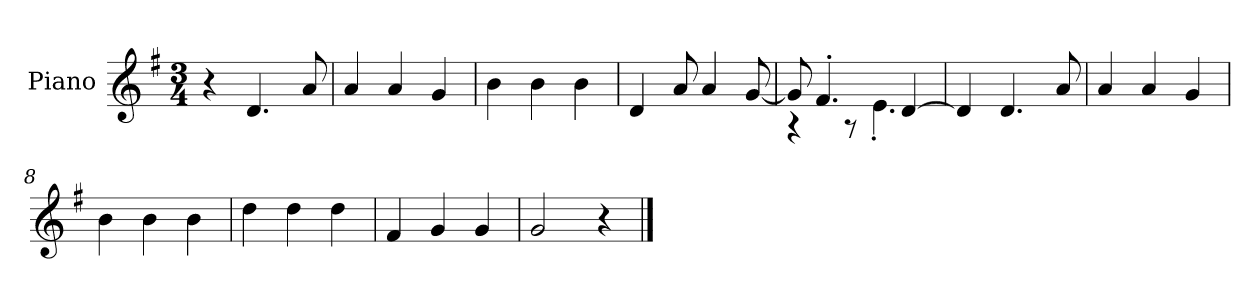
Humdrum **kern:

**kern
*part1
*staff1
*I"Piano
*I'P-no
*clefG2
*k[f#]
*M3/4
*MM178
=1
4r
4.d/
8a/
=2
4a/
4a/
4g/
=3
4b\
4b\
4b\
=4
4d/
8a/
4a/
[8g/
=5
*^
8g/]	4r
4.f#'/	.
.	8r
.	4.e'\
[4d/	.
*v	*v
=6
4d/]
4.d/
8a/
=7
4a/
4a/
4g/
=8
4b\
4b\
4b\
!!LO:LB:g=z
=9
4dd\
4dd\
4dd\
=10
4f#/
4g/
4g/
=11
2g/
4r
==
*-
